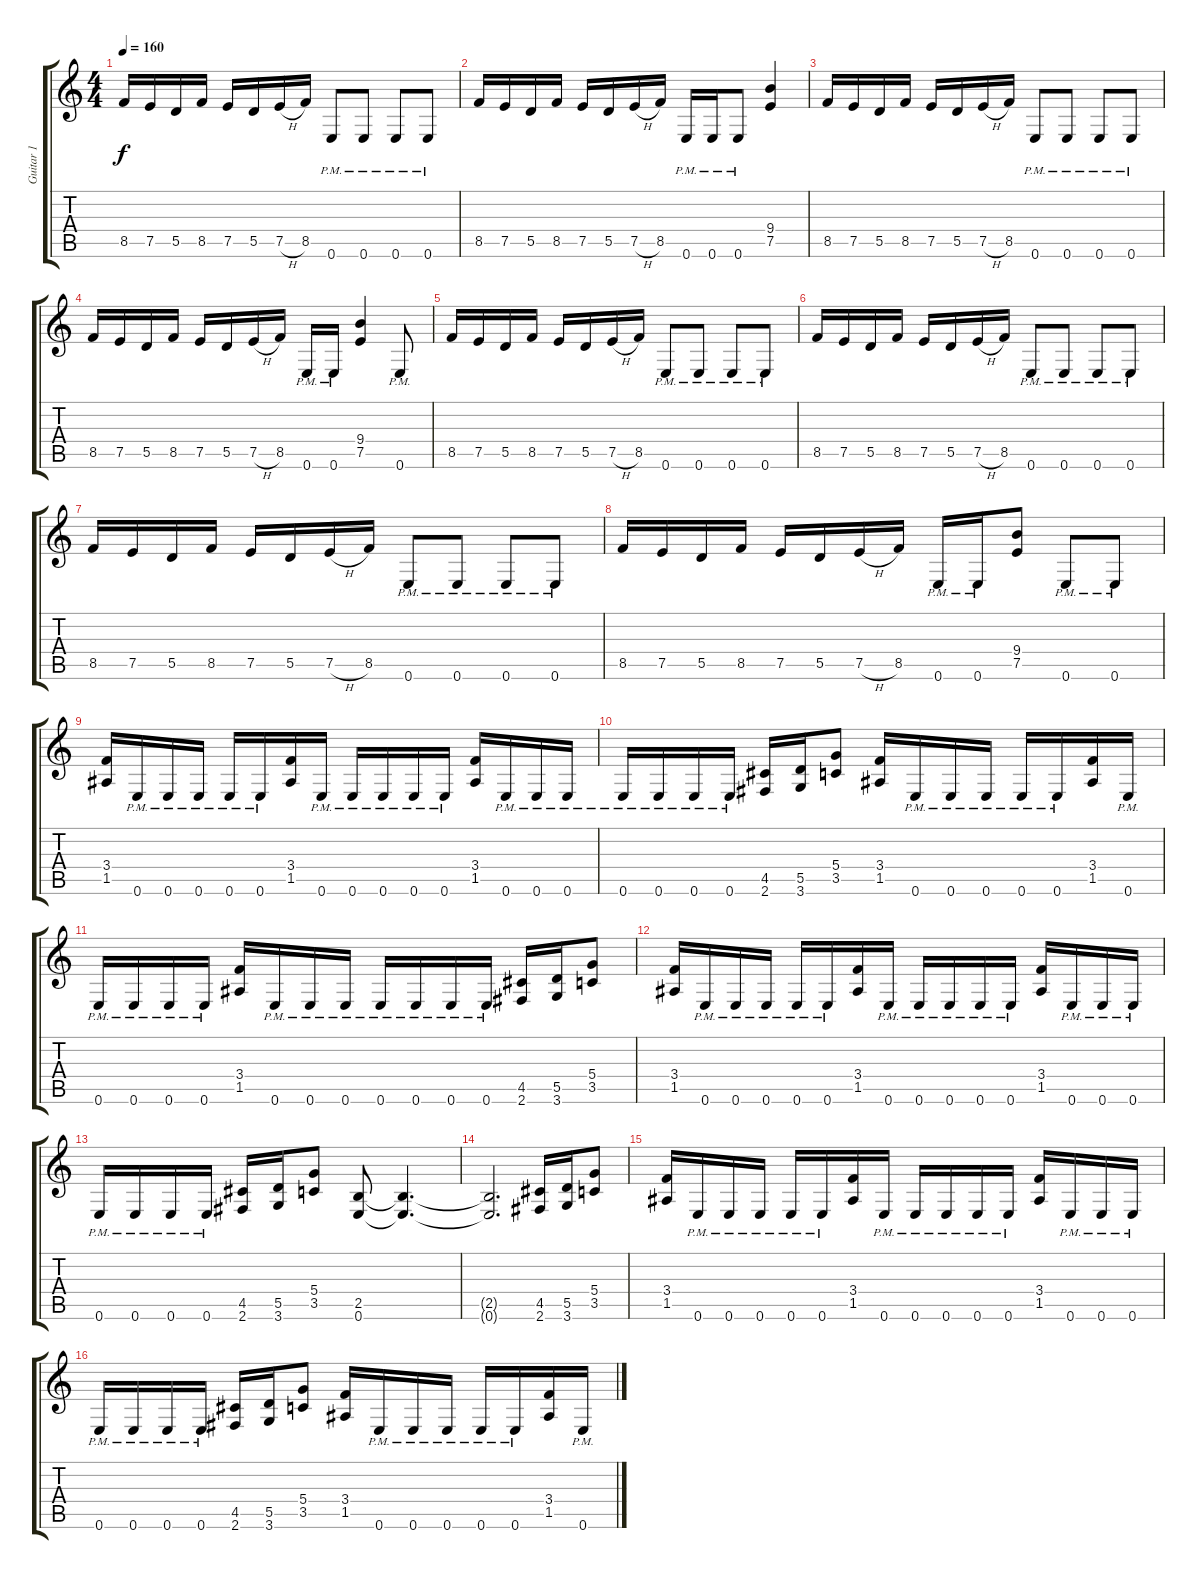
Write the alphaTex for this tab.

\track ("Guitar 1" "Guitar 1") {instrument distortionguitar}
\staff {score tabs}
\tuning (E4 B3 G3 D3 A2 E2) {hide}
\ts (4 4)
\tempo 160
\clef g2
\ks c
8.5.16{dy f} 7.5.16 5.5.16 8.5.16 7.5.16 5.5.16 7.5{h}.16 8.5.16 0.6{pm}.8 0.6{pm}.8 0.6{pm}.8 0.6{pm}.8 |
8.5.16 7.5.16 5.5.16 8.5.16 7.5.16 5.5.16 7.5{h}.16 8.5.16 0.6{pm}.16 0.6{pm}.16 0.6{pm}.8 (9.4 7.5).4 |
8.5.16 7.5.16 5.5.16 8.5.16 7.5.16 5.5.16 7.5{h}.16 8.5.16 0.6{pm}.8 0.6{pm}.8 0.6{pm}.8 0.6{pm}.8 |
8.5.16 7.5.16 5.5.16 8.5.16 7.5.16 5.5.16 7.5{h}.16 8.5.16 0.6{pm}.16 0.6{pm}.16 (9.4 7.5).4 0.6{pm}.8 |
8.5.16 7.5.16 5.5.16 8.5.16 7.5.16 5.5.16 7.5{h}.16 8.5.16 0.6{pm}.8 0.6{pm}.8 0.6{pm}.8 0.6{pm}.8 |
8.5.16 7.5.16 5.5.16 8.5.16 7.5.16 5.5.16 7.5{h}.16 8.5.16 0.6{pm}.8 0.6{pm}.8 0.6{pm}.8 0.6{pm}.8 |
8.5.16 7.5.16 5.5.16 8.5.16 7.5.16 5.5.16 7.5{h}.16 8.5.16 0.6{pm}.8 0.6{pm}.8 0.6{pm}.8 0.6{pm}.8 |
8.5.16 7.5.16 5.5.16 8.5.16 7.5.16 5.5.16 7.5{h}.16 8.5.16 0.6{pm}.16 0.6{pm}.16 (9.4 7.5).8 0.6{pm}.8 0.6{pm}.8 |
(3.4 1.5).16 0.6{pm}.16 0.6{pm}.16 0.6{pm}.16 0.6{pm}.16 0.6{pm}.16 (3.4 1.5).16 0.6{pm}.16 0.6{pm}.16 0.6{pm}.16 0.6{pm}.16 0.6{pm}.16 (3.4 1.5).16 0.6{pm}.16 0.6{pm}.16 0.6{pm}.16 |
0.6{pm}.16 0.6{pm}.16 0.6{pm}.16 0.6{pm}.16 (4.5 2.6).16 (5.5 3.6).16 (5.4 3.5).8 (3.4 1.5).16 0.6{pm}.16 0.6{pm}.16 0.6{pm}.16 0.6{pm}.16 0.6{pm}.16 (3.4 1.5).16 0.6{pm}.16 |
0.6{pm}.16 0.6{pm}.16 0.6{pm}.16 0.6{pm}.16 (3.4 1.5).16 0.6{pm}.16 0.6{pm}.16 0.6{pm}.16 0.6{pm}.16 0.6{pm}.16 0.6{pm}.16 0.6{pm}.16 (4.5 2.6).16 (5.5 3.6).16 (5.4 3.5).8 |
(3.4 1.5).16 0.6{pm}.16 0.6{pm}.16 0.6{pm}.16 0.6{pm}.16 0.6{pm}.16 (3.4 1.5).16 0.6{pm}.16 0.6{pm}.16 0.6{pm}.16 0.6{pm}.16 0.6{pm}.16 (3.4 1.5).16 0.6{pm}.16 0.6{pm}.16 0.6{pm}.16 |
0.6{pm}.16 0.6{pm}.16 0.6{pm}.16 0.6{pm}.16 (4.5 2.6).16 (5.5 3.6).16 (5.4 3.5).8 (2.5 0.6).8 (2.5{t} 0.6{t}).4{d} |
(2.5{t} 0.6{t}).2{d} (4.5 2.6).16 (5.5 3.6).16 (5.4 3.5).8 |
(3.4 1.5).16 0.6{pm}.16 0.6{pm}.16 0.6{pm}.16 0.6{pm}.16 0.6{pm}.16 (3.4 1.5).16 0.6{pm}.16 0.6{pm}.16 0.6{pm}.16 0.6{pm}.16 0.6{pm}.16 (3.4 1.5).16 0.6{pm}.16 0.6{pm}.16 0.6{pm}.16 |
0.6{pm}.16 0.6{pm}.16 0.6{pm}.16 0.6{pm}.16 (4.5 2.6).16 (5.5 3.6).16 (5.4 3.5).8 (3.4 1.5).16 0.6{pm}.16 0.6{pm}.16 0.6{pm}.16 0.6{pm}.16 0.6{pm}.16 (3.4 1.5).16 0.6{pm}.16
